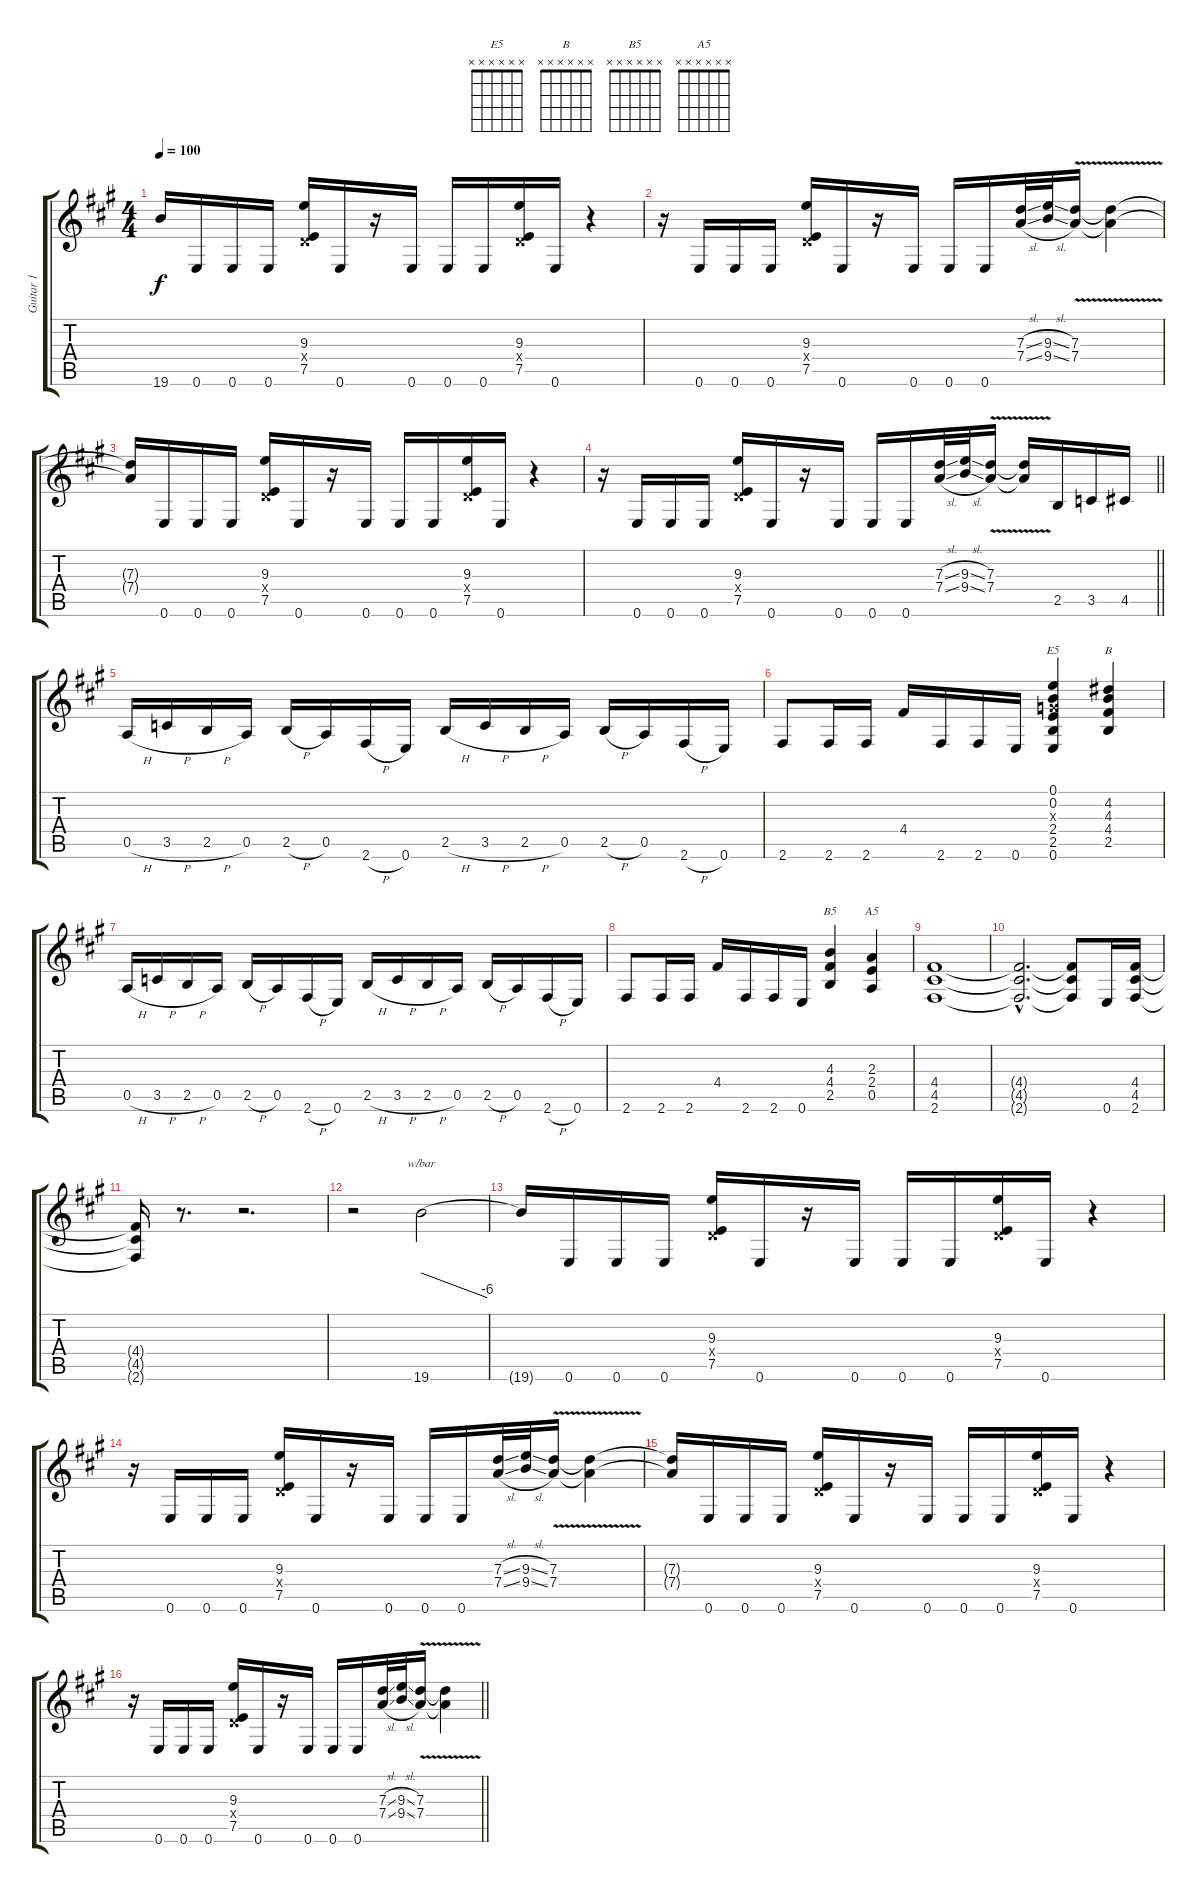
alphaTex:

\track ("Guitar 1" "Guitar 1") {instrument distortionguitar}
\staff {score tabs}
\tuning (E4 B3 G3 D3 A2 E2) {hide}
\chord ("E5" x x x x x x)
\chord ("B" x x x x x x)
\chord ("B5" x x x x x x)
\chord ("A5" x x x x x x)
\ts (4 4)
\tempo 100
\clef g2
\ks f#minor
19.6{t}.16{dy f} 0.6.16 0.6.16 0.6.16 (9.3 0.4{x} 7.5).16 0.6.16 r.16 0.6.16 0.6.16 0.6.16 (9.3 0.4{x} 7.5).16 0.6.16 r.4 |
r.16 0.6.16 0.6.16 0.6.16 (9.3 0.4{x} 7.5).16 0.6.16 r.16 0.6.16 0.6.16 0.6.16 (7.3{sl} 7.4{sl}).32 (9.3{sl} 9.4{sl}).32 (7.3{v} 7.4{v}).16 (7.3{t} 7.4{t}).4 |
(7.3{t} 7.4{t}).16 0.6.16 0.6.16 0.6.16 (9.3 0.4{x} 7.5).16 0.6.16 r.16 0.6.16 0.6.16 0.6.16 (9.3 0.4{x} 7.5).16 0.6.16 r.4 |
\barLineRight lightlight
r.16 0.6.16 0.6.16 0.6.16 (9.3 0.4{x} 7.5).16 0.6.16 r.16 0.6.16 0.6.16 0.6.16 (7.3{sl} 7.4{sl}).32 (9.3{sl} 9.4{sl}).32 (7.3{v} 7.4{v}).16 (7.3{t} 7.4{t}).16 2.5.16 3.5.16 4.5.16 |
0.5{h}.16 3.5{h}.16 2.5{h}.16 0.5.16 2.5{h}.16 0.5.16 2.6{h}.16 0.6.16 2.5{h}.16 3.5{h}.16 2.5{h}.16 0.5.16 2.5{h}.16 0.5.16 2.6{h}.16 0.6.16 |
2.6.8 2.6.16 2.6.16 4.4.16 2.6.16 2.6.16 0.6.16 (0.1 0.2 0.3{x} 2.4 2.5 0.6).4{ch "E5"} (4.2 4.3 4.4 2.5).4{ch "B"} |
0.5{h}.16 3.5{h}.16 2.5{h}.16 0.5.16 2.5{h}.16 0.5.16 2.6{h}.16 0.6.16 2.5{h}.16 3.5{h}.16 2.5{h}.16 0.5.16 2.5{h}.16 0.5.16 2.6{h}.16 0.6.16 |
2.6.8 2.6.16 2.6.16 4.4.16 2.6.16 2.6.16 0.6.16 (4.3 4.4 2.5).4{ch "B5"} (2.3 2.4 0.5).4{ch "A5"} |
(4.4 4.5 2.6).1 |
(4.4{hac t} 4.5{hac t} 2.6{hac t}).2{d} (4.4{t} 4.5{t} 2.6{t}).8 0.6.16 (4.4 4.5 2.6).16 |
(4.4{t} 4.5{t} 2.6{t}).16 r.8{d} r.2{d} |
r.2 19.6.2{tbe (dive default 0 0 60 -24)} |
19.6{t}.16 0.6.16 0.6.16 0.6.16 (9.3 0.4{x} 7.5).16 0.6.16 r.16 0.6.16 0.6.16 0.6.16 (9.3 0.4{x} 7.5).16 0.6.16 r.4 |
r.16 0.6.16 0.6.16 0.6.16 (9.3 0.4{x} 7.5).16 0.6.16 r.16 0.6.16 0.6.16 0.6.16 (7.3{sl} 7.4{sl}).32 (9.3{sl} 9.4{sl}).32 (7.3{v} 7.4{v}).16 (7.3{t} 7.4{t}).4 |
(7.3{t} 7.4{t}).16 0.6.16 0.6.16 0.6.16 (9.3 0.4{x} 7.5).16 0.6.16 r.16 0.6.16 0.6.16 0.6.16 (9.3 0.4{x} 7.5).16 0.6.16 r.4 |
\barLineRight lightlight
r.16 0.6.16 0.6.16 0.6.16 (9.3 0.4{x} 7.5).16 0.6.16 r.16 0.6.16 0.6.16 0.6.16 (7.3{sl} 7.4{sl}).32 (9.3{sl} 9.4{sl}).32 (7.3{v} 7.4{v}).16 (7.3{t} 7.4{t}).4
